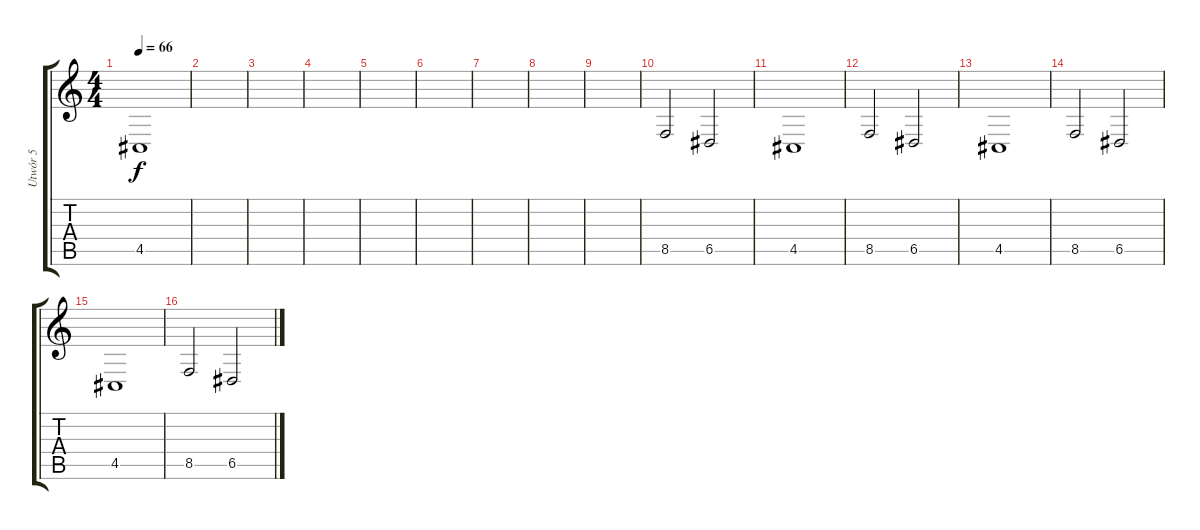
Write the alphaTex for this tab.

\track ("Utwór 5" "Utwór 5") {instrument pad2warm}
\staff {score tabs}
\tuning (E4 B3 G3 D3 A2 E2) {hide}
\ts (4 4)
\tempo 66
\clef g2
\ks c
4.5.1{dy f} |
|
|
|
|
|
|
|
|
8.5.2 6.5.2 |
4.5.1 |
8.5.2 6.5.2 |
4.5.1 |
8.5.2 6.5.2 |
4.5.1 |
8.5.2 6.5.2
